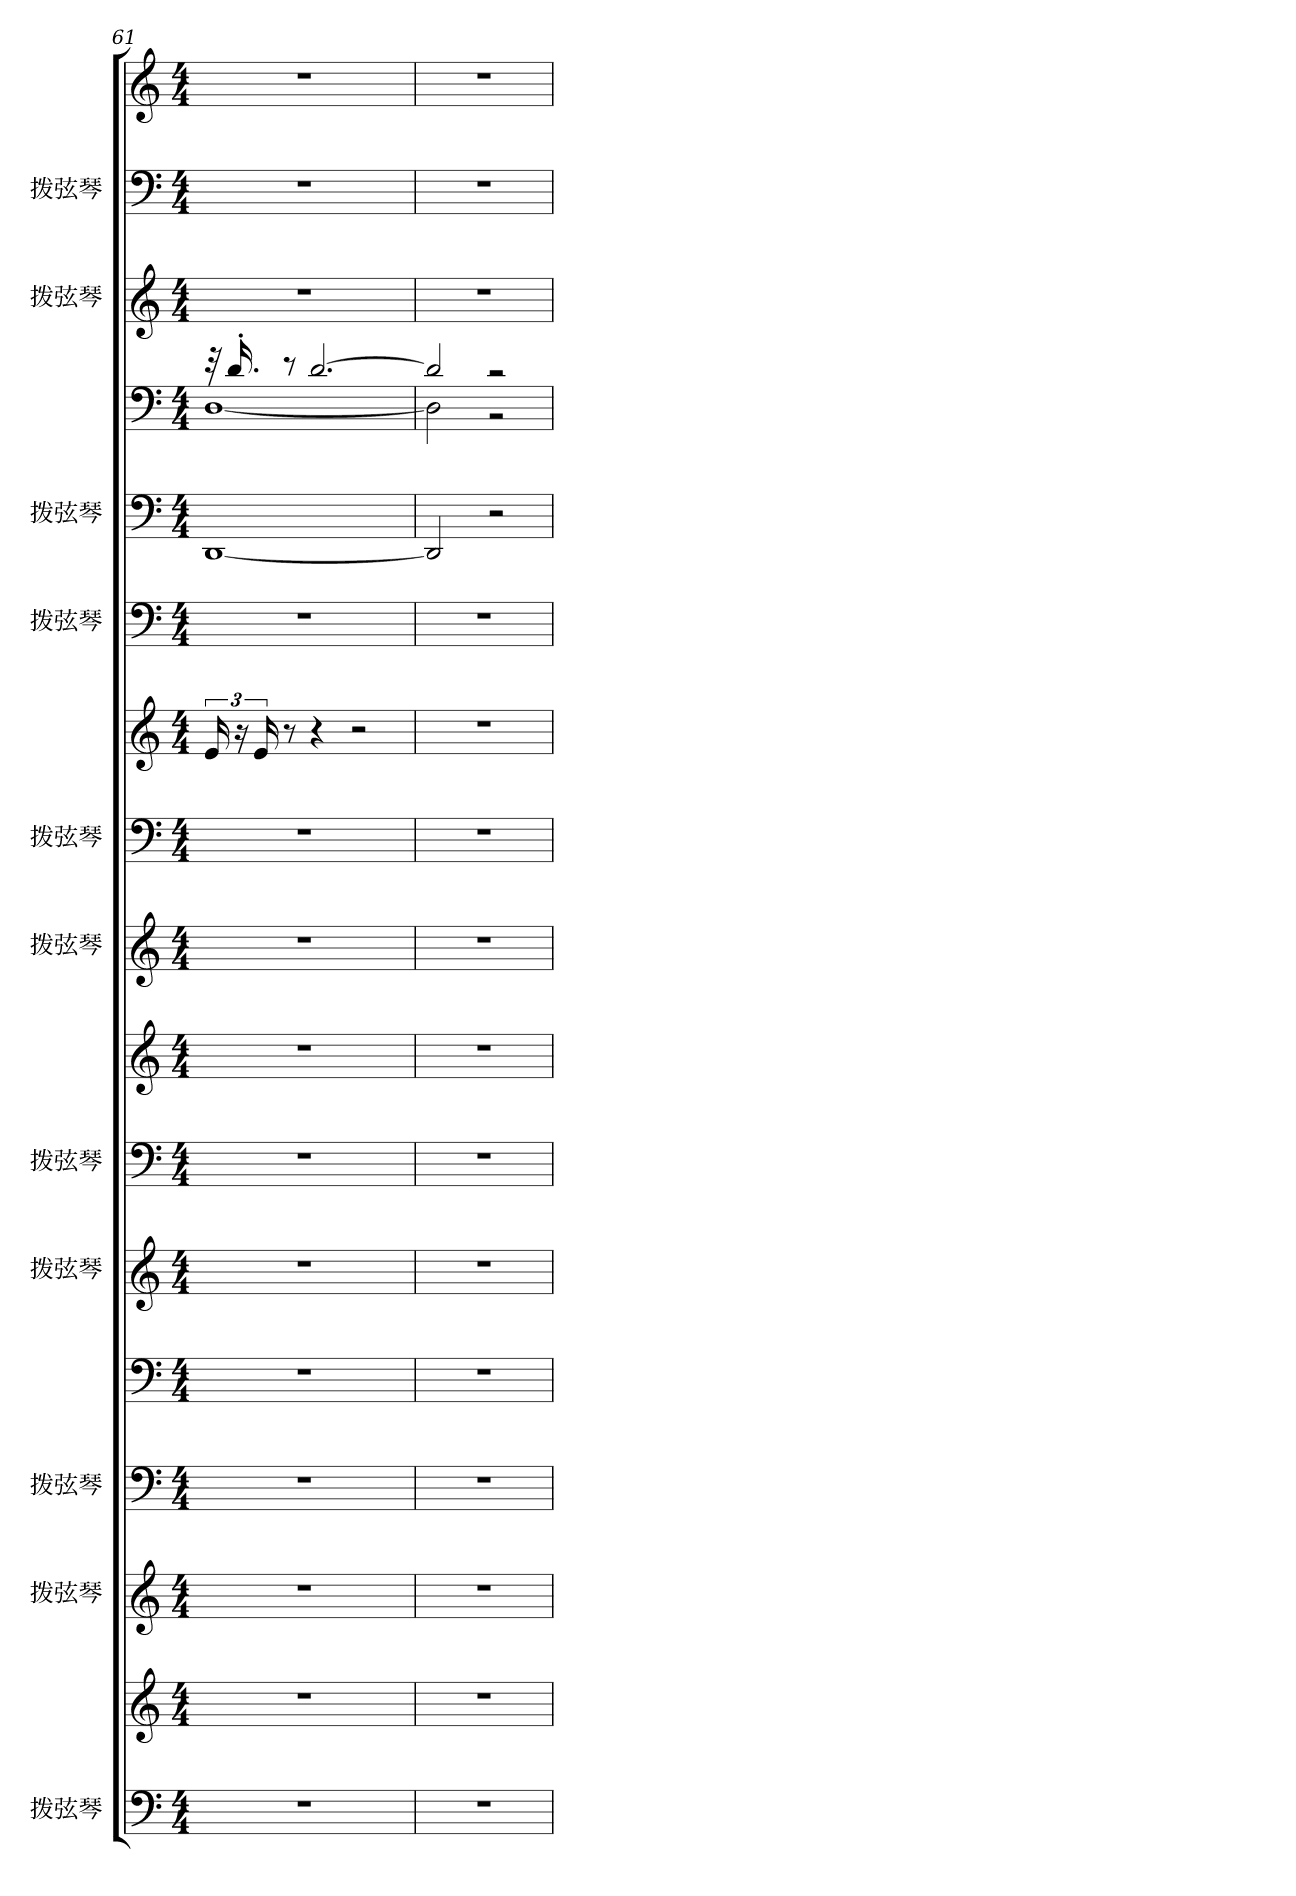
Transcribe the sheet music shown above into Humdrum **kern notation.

**kern	**kern	**kern	**kern	**kern	**kern	**kern	**kern	**kern	**kern	**kern	**kern	**kern	**kern	**kern	**kern	**kern
*part11	*part11	*part10	*part9	*part9	*part8	*part7	*part7	*part6	*part5	*part5	*part4	*part3	*part3	*part2	*part1	*part1
*staff17	*staff16	*staff15	*staff14	*staff13	*staff12	*staff11	*staff10	*staff9	*staff8	*staff7	*staff6	*staff5	*staff4	*staff3	*staff2	*staff1
*I"拨弦琴	*	*I"拨弦琴	*I"拨弦琴	*	*I"拨弦琴	*I"拨弦琴	*	*I"拨弦琴	*I"拨弦琴	*	*I"拨弦琴	*I"拨弦琴	*	*I"拨弦琴	*I"拨弦琴	*
!!LO:PB:g=z
*clefF4	*clefG2	*clefG2	*clefF4	*clefF4	*clefG2	*clefF4	*clefG2	*clefG2	*clefF4	*clefG2	*clefF4	*clefF4	*clefF4	*clefG2	*clefF4	*clefG2
*k[]	*k[]	*k[]	*k[]	*k[]	*k[]	*k[]	*k[]	*k[]	*k[]	*k[]	*k[]	*k[]	*k[]	*k[]	*k[]	*k[]
*M4/4	*M4/4	*M4/4	*M4/4	*M4/4	*M4/4	*M4/4	*M4/4	*M4/4	*M4/4	*M4/4	*M4/4	*M4/4	*M4/4	*M4/4	*M4/4	*M4/4
=61	=61	=61	=61	=61	=61	=61	=61	=61	=61	=61	=61	=61	=61	=61	=61	=61
*	*	*	*	*	*	*	*	*	*	*	*	*	*^	*	*	*
1r	1r	1r	1r	1r	1r	1r	1r	1r	1r	24e/	1r	[1DD	32r	[1D	1r	1r	1r
.	.	.	.	.	.	.	.	.	.	.	.	.	16.d'/	.	.	.	.
.	.	.	.	.	.	.	.	.	.	24r	.	.	.	.	.	.	.
.	.	.	.	.	.	.	.	.	.	24e/	.	.	.	.	.	.	.
.	.	.	.	.	.	.	.	.	.	8r	.	.	8r	.	.	.	.
.	.	.	.	.	.	.	.	.	.	4r	.	.	[2.d/	.	.	.	.
.	.	.	.	.	.	.	.	.	.	2r	.	.	.	.	.	.	.
=62	=62	=62	=62	=62	=62	=62	=62	=62	=62	=62	=62	=62	=62	=62	=62	=62	=62
1r	1r	1r	1r	1r	1r	1r	1r	1r	1r	1r	1r	2DD/]	2d/]	2D\]	1r	1r	1r
.	.	.	.	.	.	.	.	.	.	.	.	2r	2r	2r	.	.	.
*	*	*	*	*	*	*	*	*	*	*	*	*	*v	*v	*	*	*
=	=	=	=	=	=	=	=	=	=	=	=	=	=	=	=	=
*-	*-	*-	*-	*-	*-	*-	*-	*-	*-	*-	*-	*-	*-	*-	*-	*-
